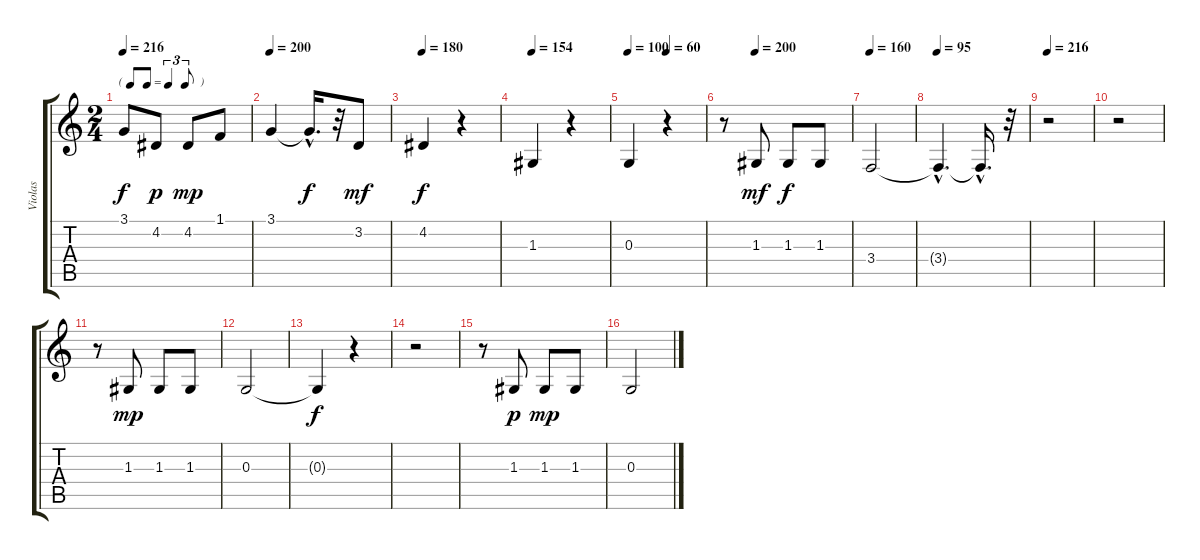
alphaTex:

\track ("Violas" "Violas") {instrument stringensemble1}
\staff {score tabs}
\tuning (E4 B3 G3 D3 A2 E2) {hide}
\ts (2 4)
\tf triplet8th
\tempo 216
\clef g2
\ks c
3.1{t}.8{dy f} 4.2.8{dy p} 4.2.8{dy mp} 1.1.8 |
\tempo 200
3.1.4 3.1{hac t}.16{d dy f} r.32 3.2.8{dy mf} |
\tempo 180
4.2.4{dy f} r.4 |
\tempo 154
1.3.4 r.4 |
\tempo 100
\tempo (60 0.5)
0.3.4 r.4 |
\tempo (200 0.25)
r.8 1.3.8{dy mf} 1.3.8{dy f} 1.3.8 |
\tempo 160
3.4.2 |
\tempo 95
3.4{hac t}.4{d} 3.4{hac t}.16{d} r.32 |
\tempo 216
r.2 |
r.2 |
r.8 1.3.8{dy mp} 1.3.8 1.3.8 |
0.3.2 |
0.3{t}.4{dy f} r.4 |
r.2 |
r.8 1.3.8{dy p} 1.3.8{dy mp} 1.3.8 |
0.3.2
